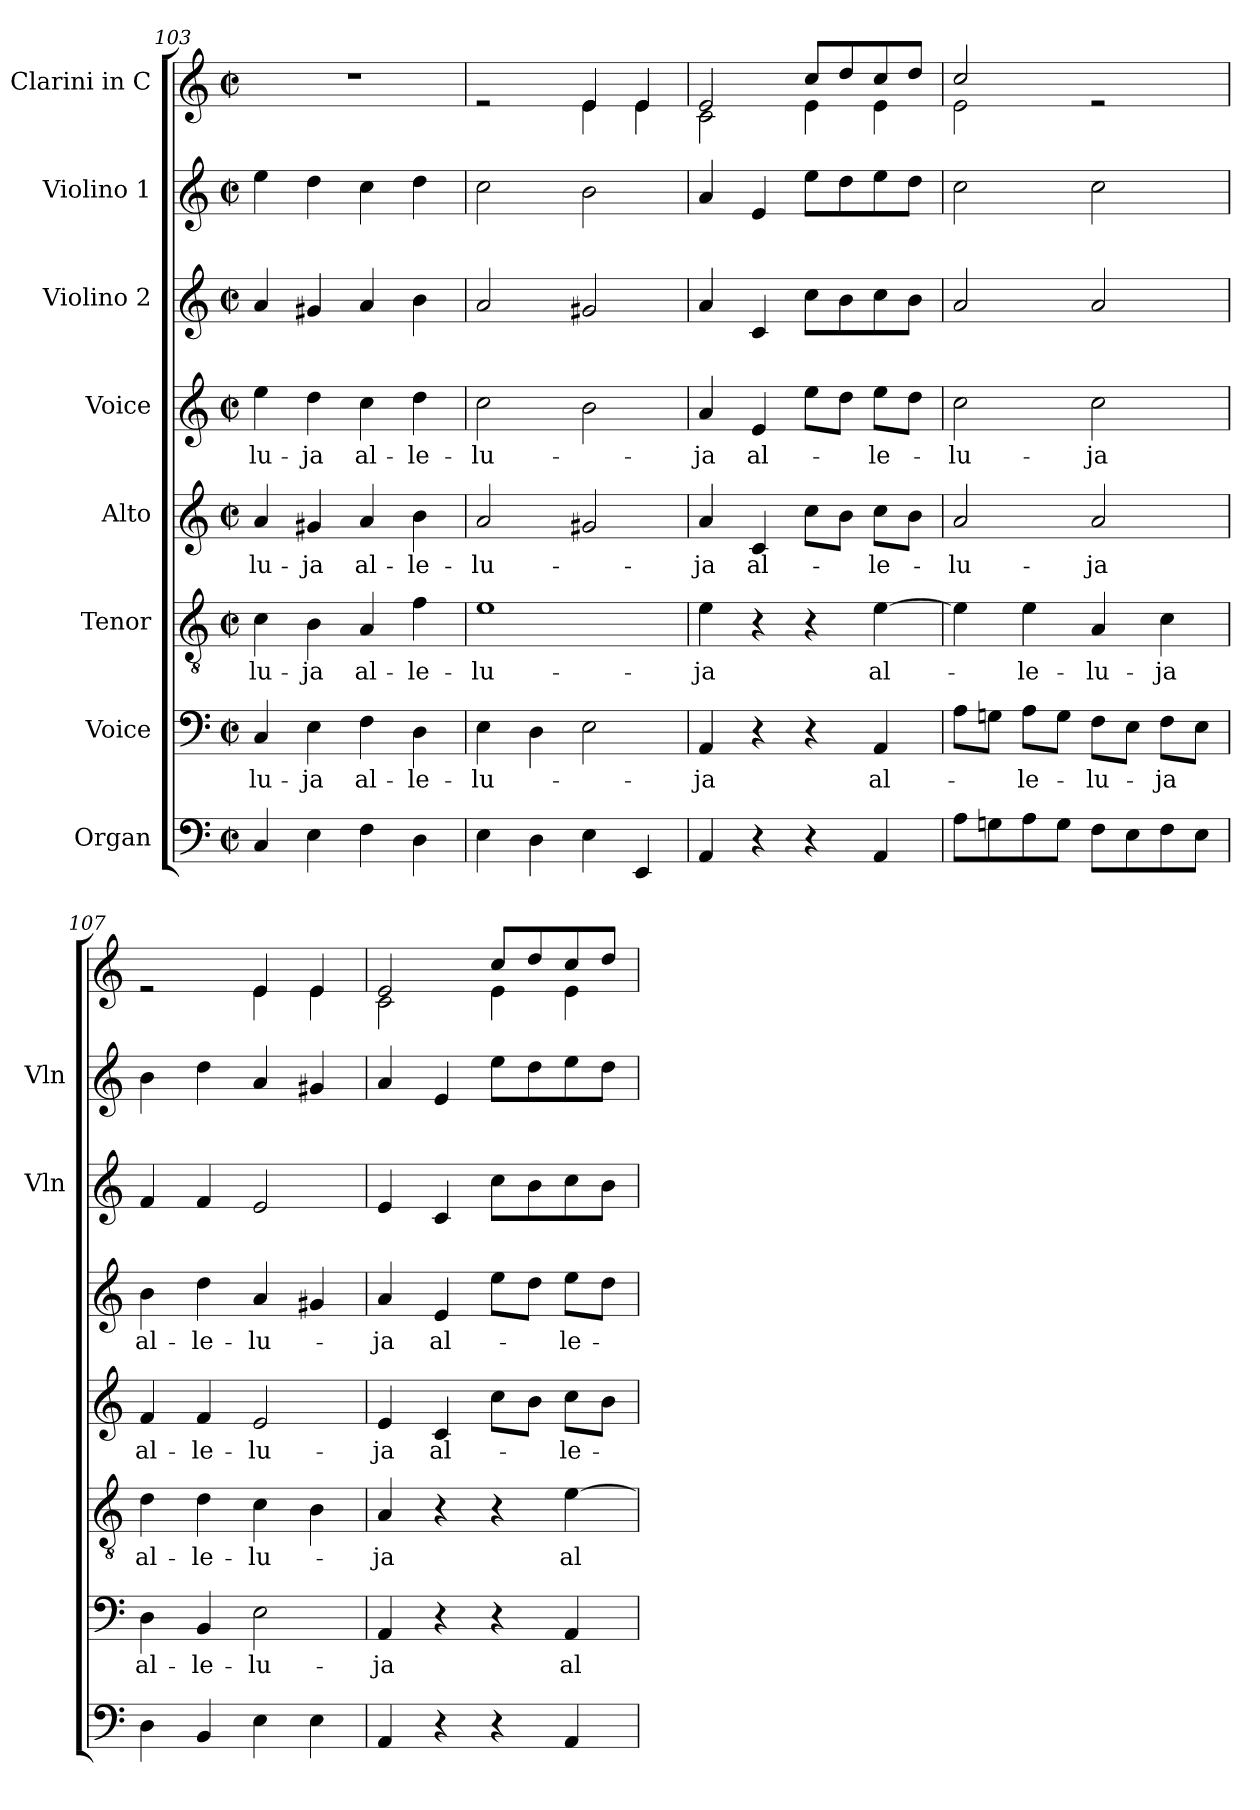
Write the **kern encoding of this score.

**kern	**kern	**text	**kern	**text	**kern	**text	**kern	**text	**kern	**kern	**kern
*part8	*part7	*part7	*part6	*part6	*part5	*part5	*part4	*part4	*part3	*part2	*part1
*staff8	*staff7	*staff7	*staff6	*staff6	*staff5	*staff5	*staff4	*staff4	*staff3	*staff2	*staff1
*I"Organ	*I"Voice	*	*I"Tenor	*	*I"Alto	*	*I"Voice	*	*I"Violino 2	*I"Violino 1	*I"Clarini  in C
*	*	*	*	*	*	*	*	*	*I'Vln	*I'Vln	*
*clefF4	*clefF4	*	*clefGv2	*	*clefG2	*	*clefG2	*	*clefG2	*clefG2	*clefG2
*k[]	*k[]	*	*k[]	*	*k[]	*	*k[]	*	*k[]	*k[]	*k[]
*M2/2	*M2/2	*	*M2/2	*	*M2/2	*	*M2/2	*	*M2/2	*M2/2	*M2/2
*met(c|)	*met(c|)	*	*met(c|)	*	*met(c|)	*	*met(c|)	*	*met(c|)	*met(c|)	*met(c|)
=103	=103	=103	=103	=103	=103	=103	=103	=103	=103	=103	=103
!	!	!LO:LY:b	!	!LO:LY:b	!	!LO:LY:b	!	!LO:LY:b	!	!	!
4C/	4C/	-lu-	4c\	-lu-	4a/	-lu-	4ee\	-lu-	4a/	4ee\	1r
!	!	!LO:LY:b	!	!LO:LY:b	!	!LO:LY:b	!	!LO:LY:b	!	!	!
4E\	4E\	-ja	4B\	ja	4g#X/	ja	4dd\	-ja	4g#X/	4dd\	.
!	!	!LO:LY:b	!	!LO:LY:b	!	!LO:LY:b	!	!LO:LY:b	!	!	!
4F\	4F\	al-	4A/	al-	4a/	al-	4cc\	al-	4a/	4cc\	.
!	!	!LO:LY:b	!	!LO:LY:b	!	!LO:LY:b	!	!LO:LY:b	!	!	!
4D\	4D\	-le-	4f\	-le-	4b\	-le-	4dd\	-le-	4b\	4dd\	.
=104	=104	=104	=104	=104	=104	=104	=104	=104	=104	=104	=104
!	!	!LO:LY:b	!	!LO:LY:b	!	!LO:LY:b	!	!LO:LY:b	!	!	!
*	*	*	*	*	*	*	*	*	*	*	*^
4E\	4E\	-lu-	1e	-lu-	2a/	-lu-	2cc\	-lu-	2a/	2cc\	2re	2ryy
4D\	4D\	.	.	.	.	.	.	.	.	.	.	.
4E\	2E\	.	.	.	2g#X/	.	2b\	.	2g#X/	2b\	4e/	4e\
4EE/	.	.	.	.	.	.	.	.	.	.	4e/	4e\
!!LO:PB:g=z	!!
=105	=105	=105	=105	=105	=105	=105	=105	=105	=105	=105	=105	=105
!	!	!LO:LY:b	!	!LO:LY:b	!	!LO:LY:b	!	!LO:LY:b	!	!	!	!
4AA/	4AA/	-ja	4e\	-ja	4a/	-ja	4a/	-ja	4a/	4a/	2e/	2c\
!	!	!	!	!	!	!LO:LY:b	!	!LO:LY:b	!	!	!	!
4r	4r	.	4r	.	4c/	al-	4e/	al-	4c/	4e/	.	.
4r	4r	.	4r	.	8cc\L	.	8ee\L	.	8cc\L	8ee\L	8cc/L	4e\
.	.	.	.	.	8b\J	.	8dd\J	.	8b\	8dd\	8dd/	.
!	!	!LO:LY:b	!	!LO:LY:b	!	!LO:LY:b	!	!LO:LY:b	!	!	!	!
4AA/	4AA/	al-	[4e\	al-	8cc\L	-le-	8ee\L	-le-	8cc\	8ee\	8cc/	4e\
.	.	.	.	.	8b\J	.	8dd\J	.	8b\J	8dd\J	8dd/J	.
=106	=106	=106	=106	=106	=106	=106	=106	=106	=106	=106	=106	=106
!	!	!	!	!	!	!LO:LY:b	!	!LO:LY:b	!	!	!	!
8A\L	8A\L	.	4e\]	.	2a/	-lu-	2cc\	-lu-	2a/	2cc\	2cc/	2e\
8Gn\	8Gn\J	.	.	.	.	.	.	.	.	.	.	.
!	!	!LO:LY:b	!	!LO:LY:b	!	!	!	!	!	!	!	!
8A\	8A\L	-le-	4e\	-le-	.	.	.	.	.	.	.	.
8G\J	8G\J	.	.	.	.	.	.	.	.	.	.	.
!	!	!LO:LY:b	!	!LO:LY:b	!	!LO:LY:b	!	!LO:LY:b	!	!	!	!
8F\L	8F\L	-lu-	4A/	-lu-	2a/	-ja	2cc\	-ja	2a/	2cc\	2re	2ryy
8E\	8E\J	.	.	.	.	.	.	.	.	.	.	.
!	!	!LO:LY:b	!	!LO:LY:b	!	!	!	!	!	!	!	!
8F\	8F\L	-ja	4c\	-ja	.	.	.	.	.	.	.	.
8E\J	8E\J	.	.	.	.	.	.	.	.	.	.	.
=107	=107	=107	=107	=107	=107	=107	=107	=107	=107	=107	=107	=107
!	!	!LO:LY:b	!	!LO:LY:b	!	!LO:LY:b	!	!LO:LY:b	!	!	!	!
4D\	4D\	al-	4d\	al-	4f/	al-	4b\	al-	4f/	4b\	2re	2ryy
!	!	!LO:LY:b	!	!LO:LY:b	!	!LO:LY:b	!	!LO:LY:b	!	!	!	!
4BB/	4BB/	-le-	4d\	-le-	4f/	-le-	4dd\	-le-	4f/	4dd\	.	.
!	!	!LO:LY:b	!	!LO:LY:b	!	!LO:LY:b	!	!LO:LY:b	!	!	!	!
4E\	2E\	-lu-	4c\	-lu-	2e/	-lu-	4a/	-lu-	2e/	4a/	4e/	4e\
4E\	.	.	4B\	.	.	.	4g#X/	.	.	4g#X/	4e/	4e\
=108	=108	=108	=108	=108	=108	=108	=108	=108	=108	=108	=108	=108
!	!	!LO:LY:b	!	!LO:LY:b	!	!LO:LY:b	!	!LO:LY:b	!	!	!	!
4AA/	4AA/	-ja	4A/	-ja	4e/	-ja	4a/	-ja	4e/	4a/	2e/	2c\
!	!	!	!	!	!	!LO:LY:b	!	!LO:LY:b	!	!	!	!
4r	4r	.	4r	.	4c/	al-	4e/	al-	4c/	4e/	.	.
4r	4r	.	4r	.	8cc\L	.	8ee\L	.	8cc\L	8ee\L	8cc/L	4e\
.	.	.	.	.	8b\J	.	8dd\J	.	8b\	8dd\	8dd/	.
!	!	!LO:LY:b	!	!LO:LY:b	!	!LO:LY:b	!	!LO:LY:b	!	!	!	!
4AA/	4AA/	al-	[4e\	al-	8cc\L	-le-	8ee\L	-le-	8cc\	8ee\	8cc/	4e\
.	.	.	.	.	8b\J	.	8dd\J	.	8b\J	8dd\J	8dd/J	.
*	*	*	*	*	*	*	*	*	*	*	*v	*v
=	=	=	=	=	=	=	=	=	=	=	=
*-	*-	*-	*-	*-	*-	*-	*-	*-	*-	*-	*-
